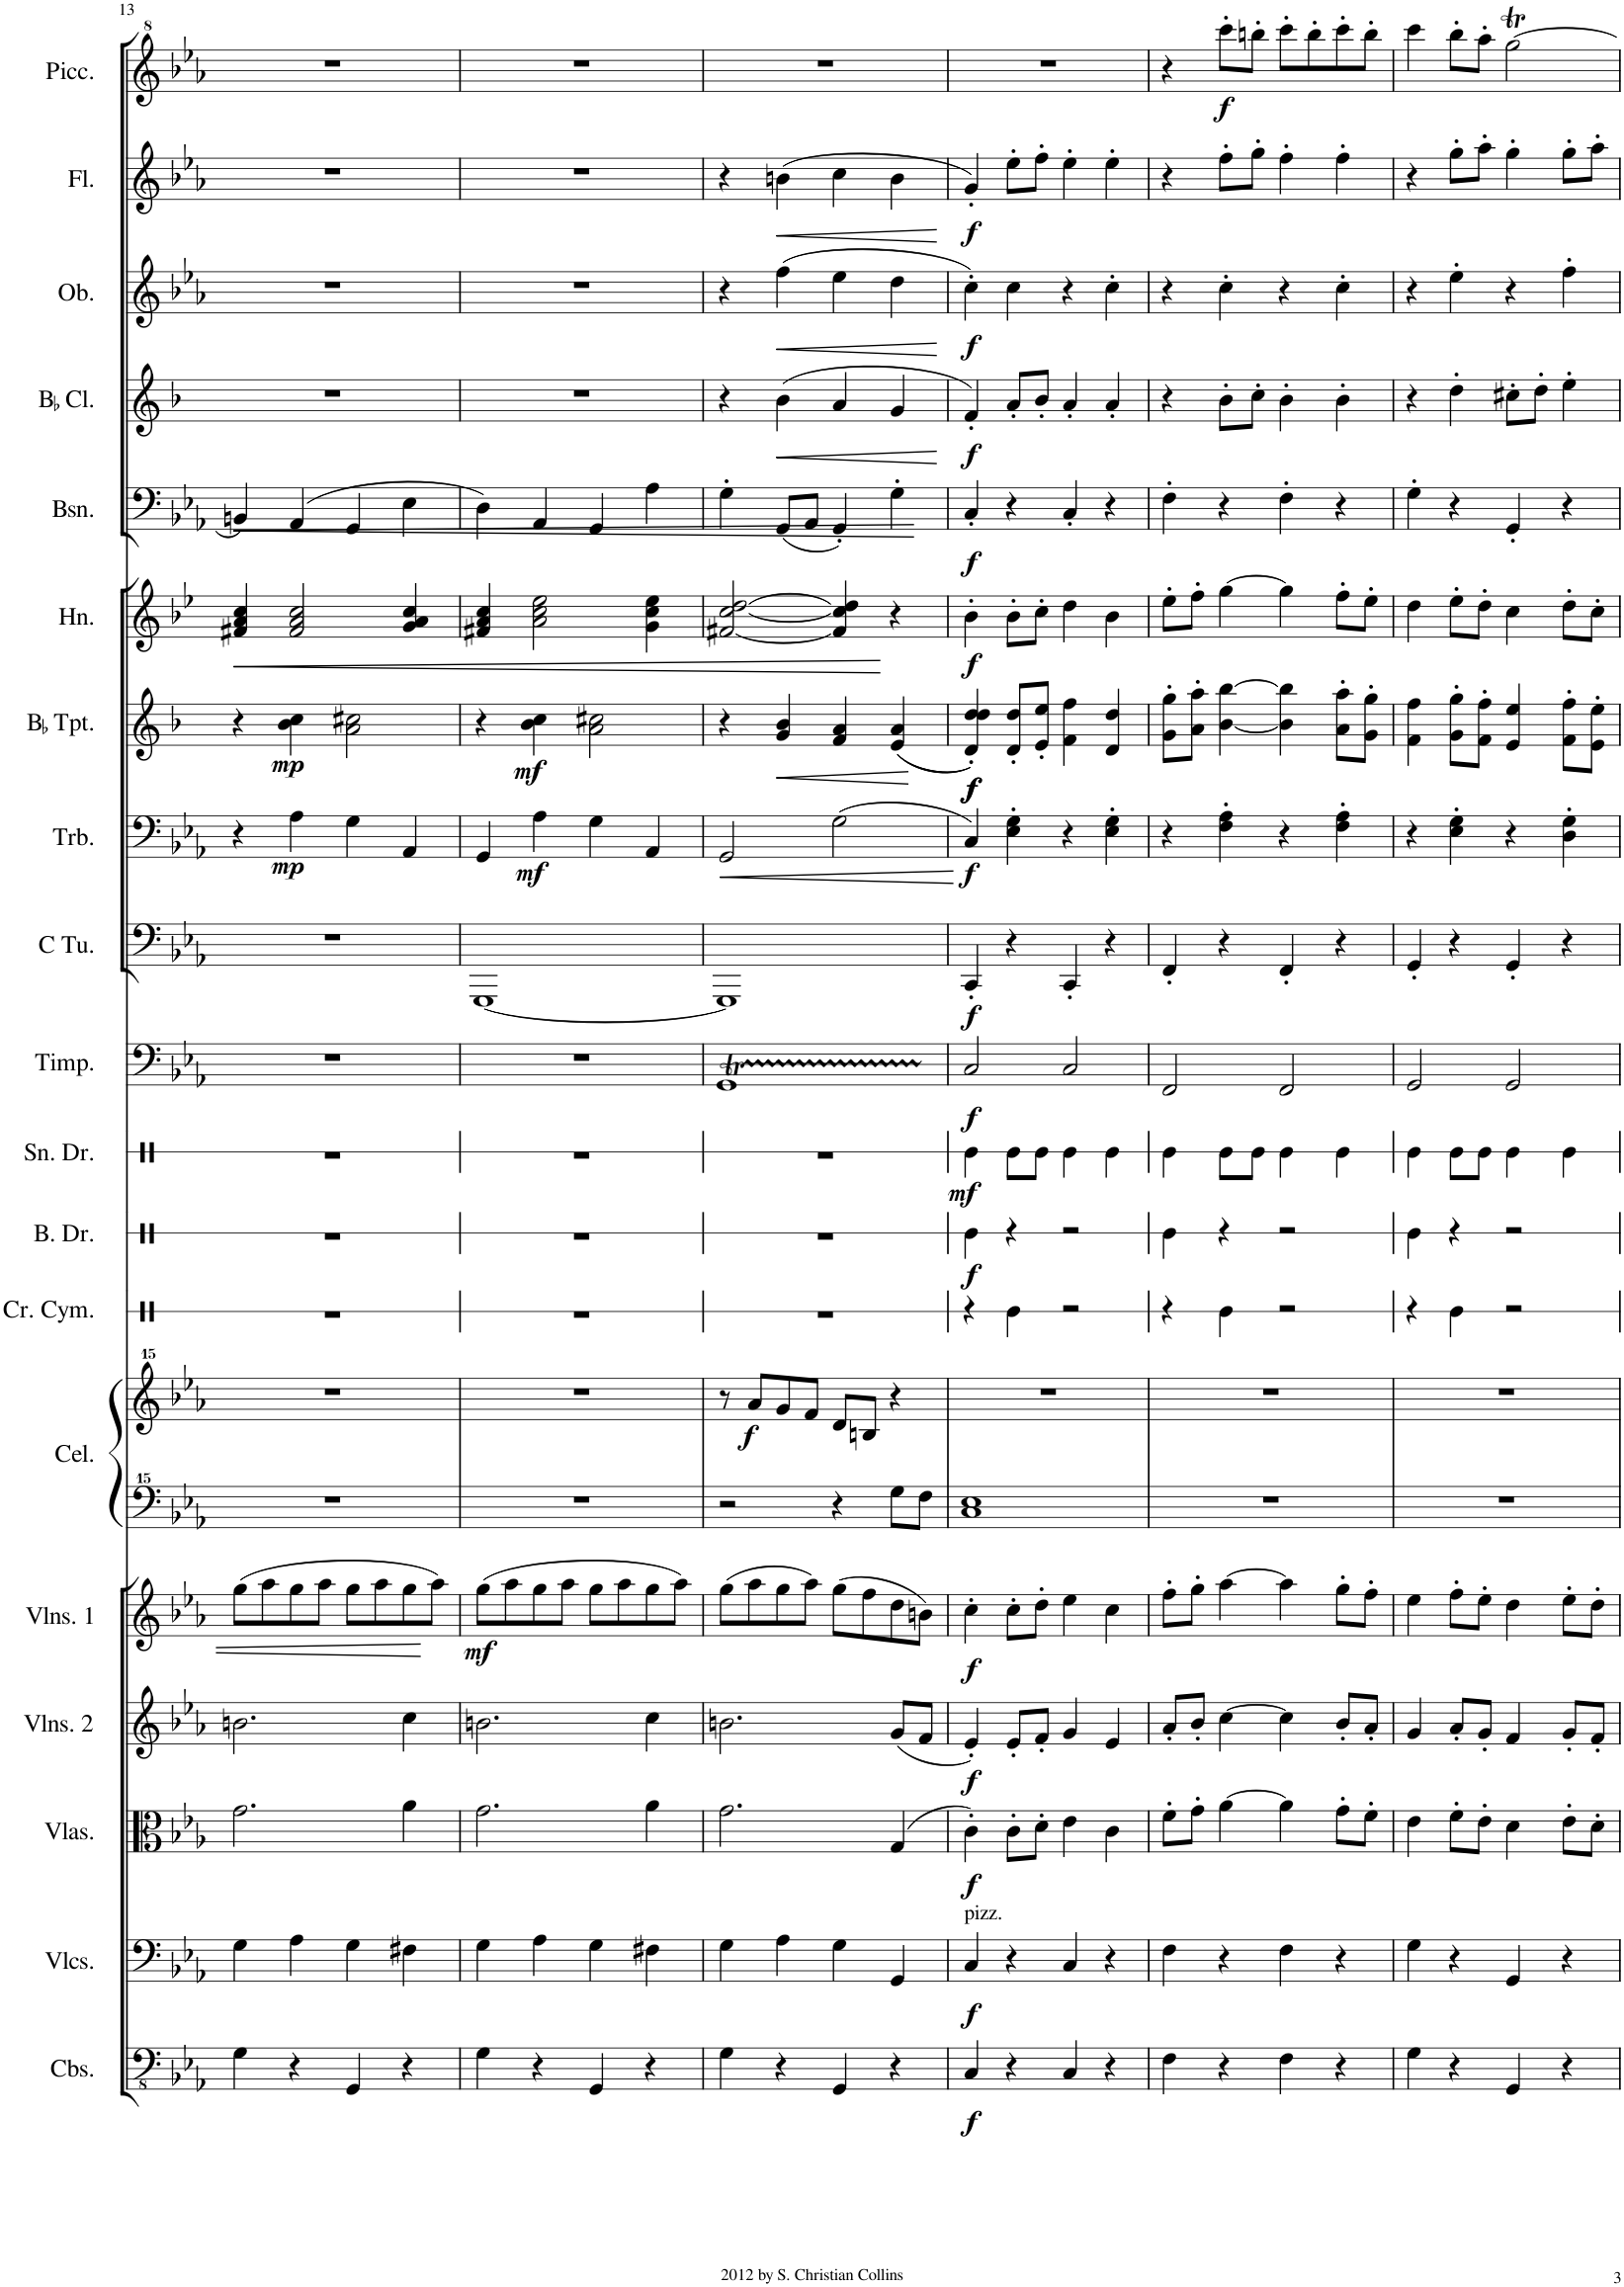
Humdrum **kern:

**kern	**dynam	**kern	**dynam	**kern	**dynam	**kern	**dynam	**kern	**dynam	**kern	**kern	**dynam	**kern	**dynam	**kern	**dynam	**kern	**dynam	**kern	**dynam	**kern	**dynam	**kern	**dynam	**kern	**dynam	**kern	**dynam	**kern	**dynam	**kern	**dynam
*part16	*part16	*part15	*part15	*part14	*part14	*part13	*part13	*part12	*part12	*part11	*part11	*part11	*part10	*part10	*part9	*part9	*part8	*part8	*part7	*part7	*part6	*part6	*part5	*part5	*part4	*part4	*part3	*part3	*part2	*part2	*part1	*part1
*staff17	*staff17	*staff16	*staff16	*staff15	*staff15	*staff14	*staff14	*staff13	*staff13	*staff12	*staff11	*staff11/12	*staff10	*staff10	*staff9	*staff9	*staff8	*staff8	*staff7	*staff7	*staff6	*staff6	*staff5	*staff5	*staff4	*staff4	*staff3	*staff3	*staff2	*staff2	*staff1	*staff1
*I"Contrabasses	*	*I"Violoncellos	*	*I"Violas	*	*I"Violins 2	*	*I"Violins 1	*	*I"Celesta	*	*	*I"Timpani	*	*I"C Tuba	*	*I"Trombone	*	*I"BaccidentalFlat Trumpet	*	*I"Horn	*	*I"Bassoon	*	*I"BaccidentalFlat Clarinet	*	*I"Oboe	*	*I"Flute	*	*I"Piccolo	*
*I'Cbs.	*	*I'Vlcs.	*	*I'Vlas.	*	*I'Vlns. 2	*	*I'Vlns. 1	*	*I'Cel.	*	*	*I'Timp.	*	*I'C Tu.	*	*I'Trb.	*	*I'BaccidentalFlat Tpt.	*	*I'Hn.	*	*I'Bsn.	*	*I'BaccidentalFlat Cl.	*	*I'Ob.	*	*I'Fl.	*	*I'Picc.	*
!!LO:PB:g=z
*clefFv4	*	*clefF4	*	*clefC3	*	*clefG2	*	*clefG2	*	*clefF^^4	*clefG^^2	*	*clefF4	*	*clefF4	*	*clefF4	*	*clefG2	*	*clefG2	*	*clefF4	*	*clefG2	*	*clefG2	*	*clefG2	*	*clefG^2	*
*	*	*	*	*	*	*	*	*	*	*	*	*	*	*	*	*	*	*	*Trd1c2	*	*Trd4c7	*	*	*	*Trd1c2	*	*	*	*	*	*Trd-7c-12	*
*k[b-e-a-]	*	*k[b-e-a-]	*	*k[b-e-a-]	*	*k[b-e-a-]	*	*k[b-e-a-]	*	*k[b-e-a-]	*k[b-e-a-]	*	*k[b-e-a-]	*	*k[b-e-a-]	*	*k[b-e-a-]	*	*k[b-]	*	*k[b-e-]	*	*k[b-e-a-]	*	*k[b-]	*	*k[b-e-a-]	*	*k[b-e-a-]	*	*k[b-e-a-]	*
*M4/4	*	*M4/4	*	*M4/4	*	*M4/4	*	*M4/4	*	*M4/4	*M4/4	*	*M4/4	*	*M4/4	*	*M4/4	*	*M4/4	*	*M4/4	*	*M4/4	*	*M4/4	*	*M4/4	*	*M4/4	*	*M4/4	*
=13	=13	=13	=13	=13	=13	=13	=13	=13	=13	=13	=13	=13	=13	=13	=13	=13	=13	=13	=13	=13	=13	=13	=13	=13	=13	=13	=13	=13	=13	=13	=13	=13
!	!	!	!	!	!	!	!	!	!	!	!	!	!	!	!	!	!	!	!	!	!	!LO:HP:b	!	!LO:HP:b	!	!	!	!	!	!	!	!
4GG\	.	4G\	.	2.g\	.	2.bn\	.	(8gg\L	.	1r	1r	.	1r	.	1r	.	4r	.	4r	.	4f#X/ 4a/ 4cc/	<	4BBn/	<	1r	.	1r	.	1r	.	1r	.
.	.	.	.	.	.	.	.	8aa-\	.	.	.	.	.	.	.	.	.	.	.	.	.	.	.	.	.	.	.	.	.	.	.	.
!	!	!	!	!	!	!	!	!	!	!	!	!	!	!	!	!	!	!LO:DY:b	!	!LO:DY:b	!	!	!	!	!	!	!	!	!	!	!	!
4r	.	4A-\	.	.	.	.	.	8gg\	.	.	.	.	.	.	.	.	4A-\	mp	4b-\ 4cc\	mp	2f#/ 2a/ 2cc/	.	(4AA-/	.	.	.	.	.	.	.	.	.
.	.	.	.	.	.	.	.	8aa-\J	.	.	.	.	.	.	.	.	.	.	.	.	.	.	.	.	.	.	.	.	.	.	.	.
4GGG/	.	4G\	.	.	.	.	.	8gg\L	.	.	.	.	.	.	.	.	4G\	.	2a\ 2cc#X\	.	.	.	4GG/	.	.	.	.	.	.	.	.	.
.	.	.	.	.	.	.	.	8aa-\	.	.	.	.	.	.	.	.	.	.	.	.	.	.	.	.	.	.	.	.	.	.	.	.
4r	.	4F#X\	.	4a-\	.	4cc\	.	8gg\	.	.	.	.	.	.	.	.	4AA-/	.	.	.	4g/ 4a/ 4cc/	.	4E-\	.	.	.	.	.	.	.	.	.
.	.	.	.	.	.	.	.	8aa-\J)	.	.	.	.	.	.	.	.	.	.	.	.	.	.	.	.	.	.	.	.	.	.	.	.
=14	=14	=14	=14	=14	=14	=14	=14	=14	=14	=14	=14	=14	=14	=14	=14	=14	=14	=14	=14	=14	=14	=14	=14	=14	=14	=14	=14	=14	=14	=14	=14	=14
!	!	!	!	!	!	!	!	!	!LO:DY:b	!	!	!	!	!	!	!	!	!	!	!	!	!	!	!	!	!	!	!	!	!	!	!
4GG\	.	4G\	.	2.g\	.	2.bn\	.	(8gg\L	mf	1r	1r	.	1r	.	[1GGG	.	4GG/	.	4r	.	4f#X/ 4a/ 4cc/	.	4D\)	.	1r	.	1r	.	1r	.	1r	.
.	.	.	.	.	.	.	.	8aa-\	.	.	.	.	.	.	.	.	.	.	.	.	.	.	.	.	.	.	.	.	.	.	.	.
!	!	!	!	!	!	!	!	!	!	!	!	!	!	!	!	!	!	!LO:DY:b	!	!LO:DY:b	!	!	!	!	!	!	!	!	!	!	!	!
4r	.	4A-\	.	.	.	.	.	8gg\	.	.	.	.	.	.	.	.	4A-\	mf	4b-\ 4cc\	mf	2a\ 2cc\ 2ee-\	.	4AA-/	.	.	.	.	.	.	.	.	.
.	.	.	.	.	.	.	.	8aa-\J	.	.	.	.	.	.	.	.	.	.	.	.	.	.	.	.	.	.	.	.	.	.	.	.
4GGG/	.	4G\	.	.	.	.	.	8gg\L	.	.	.	.	.	.	.	.	4G\	.	2a\ 2cc#X\	.	.	.	4GG/	.	.	.	.	.	.	.	.	.
.	.	.	.	.	.	.	.	8aa-\	.	.	.	.	.	.	.	.	.	.	.	.	.	.	.	.	.	.	.	.	.	.	.	.
4r	.	4F#X\	.	4a-\	.	4cc\	.	8gg\	.	.	.	.	.	.	.	.	4AA-/	.	.	.	4g\ 4cc\ 4ee-\	.	4A-\	.	.	.	.	.	.	.	.	.
.	.	.	.	.	.	.	.	8aa-\J)	.	.	.	.	.	.	.	.	.	.	.	.	.	.	.	.	.	.	.	.	.	.	.	.
=15	=15	=15	=15	=15	=15	=15	=15	=15	=15	=15	=15	=15	=15	=15	=15	=15	=15	=15	=15	=15	=15	=15	=15	=15	=15	=15	=15	=15	=15	=15	=15	=15
!	!	!	!	!	!	!	!	!	!	!	!	!	!	!	!	!	!	!LO:HP:b	!	!	!	!	!	!	!	!	!	!	!	!	!	!
4GG\	.	4G\	.	2.g\	.	2.bn\	.	(8gg\L	.	2r	8r	.	1GGt	.	1GGG]	.	2GG/	<	4r	.	[2f#X/ [2cc/ [2dd/	.	4G'\	.	4r	.	4r	.	4r	.	1r	.
!	!	!	!	!	!	!	!	!	!	!	!	!LO:DY:b	!	!	!	!	!	!	!	!	!	!	!	!	!	!	!	!	!	!	!	!
.	.	.	.	.	.	.	.	8aa-\	.	.	8aaa-/L	f	.	.	.	.	.	.	.	.	.	.	.	.	.	.	.	.	.	.	.	.
!	!	!	!	!	!	!	!	!	!	!	!	!	!	!	!	!	!	!	!	!LO:HP:b	!	!	!	!	!	!LO:HP:b	!	!LO:HP:b	!	!LO:HP:b	!	!
4r	.	4A-\	.	.	.	.	.	8gg\	.	.	8ggg/	.	.	.	.	.	.	.	4g/ 4b-/	<	.	.	(8GG/L	.	(4b-\	<	(4ff\	<	(4bn\	<	.	.
.	.	.	.	.	.	.	.	8aa-\J)	.	.	8fff/J	.	.	.	.	.	.	.	.	.	.	.	8AA-/J	.	.	.	.	.	.	.	.	.
4GGG/	.	4G\	.	.	.	.	.	(8gg\L	.	4r	8ddd/L	.	.	.	.	.	(2G\	.	4f/ 4a/	.	4f#/] 4cc/] 4dd/]	.	4GG'/)	.	4a/	.	4ee-\	.	4cc\	.	.	.
.	.	.	.	.	.	.	.	8ff\	.	.	8bbn/J	.	.	.	.	.	.	.	.	.	.	.	.	.	.	.	.	.	.	.	.	.
4r	.	4GG/	.	(4G/	.	(8g/L	.	8dd\	.	8gg\L	4r	.	.	.	.	.	.	.	((4e/ 4a/	[	4r	[	4G'\	[	4g/	.	4dd\	.	4b\	.	.	.
.	.	.	.	.	.	8f/J	.	8bn\J)	.	8ff\J	.	.	.	.	.	.	.	.	.	.	.	.	.	.	.	.	.	.	.	.	.	.
.	.	.	.	.	.	.	.	.	.	.	.	.	.	.	.	.	.	[	.	.	.	.	.	.	.	[	.	[	.	[	.	.
=16	=16	=16	=16	=16	=16	=16	=16	=16	=16	=16	=16	=16	=16	=16	=16	=16	=16	=16	=16	=16	=16	=16	=16	=16	=16	=16	=16	=16	=16	=16	=16	=16
!	!	!LO:TX:a:t=pizz.	!	!	!	!	!	!	!	!	!	!	!	!	!	!	!	!	!	!	!	!	!	!	!	!	!	!	!	!	!	!
!	!LO:DY:b	!	!LO:DY:b	!	!LO:DY:b	!	!LO:DY:b	!	!LO:DY:b	!	!	!	!	!LO:DY:b	!	!LO:DY:b	!	!LO:DY:b	!	!LO:DY:b	!	!	!	!	!	!	!	!	!	!	!	!
!	!	!	!	!	!	!	!	!	!	!	!	!	!	!	!	!	!	!	!	!LO:DY:n=1:b	!	!	!	!	!	!	!	!	!	!	!	!
!	!	!	!	!	!	!	!	!	!	!	!	!	!	!	!	!	!	!	!	!LO:DY:n=2:b	!	!LO:DY:b	!	!LO:DY:b	!	!LO:DY:b	!	!LO:DY:b	!	!LO:DY:b	!	!
4CC/	f	4C/	f	4c'\)	f	4e-'/)	f	4cc'\	f	1cc 1ee-	1r	.	2C/	f	4CC'/	f	4C/)	f	4d/' 4dd/' 4dd/'))	f f f	4b-'\	f	4C'/	f	4f'/)	f	4cc'\)	f	4g'/)	f	1r	.
4r	.	4r	.	8c'\L	.	8e-'/L	.	8cc'\L	.	.	.	.	.	.	4r	.	4E-\' 4G\'	.	8d/' 8dd/'L	.	8b-'\L	.	4r	.	8a'/L	.	4cc\	.	8ee-'\L	.	.	.
.	.	.	.	8d'\J	.	8f'/J	.	8dd'\J	.	.	.	.	.	.	.	.	.	.	8e/' 8ee/'J	.	8cc'\J	.	.	.	8b-'/J	.	.	.	8ff'\J	.	.	.
4CC/	.	4C/	.	4e-\	.	4g/	.	4ee-\	.	.	.	.	2C/	.	4CC'/	.	4r	.	4f\ 4ff\	.	4dd\	.	4C'/	.	4a'/	.	4r	.	4ee-'\	.	.	.
4r	.	4r	.	4c\	.	4e-/	.	4cc\	.	.	.	.	.	.	4r	.	4E-\' 4G\'	.	4d/ 4dd/	.	4b-\	.	4r	.	4a'/	.	4cc'\	.	4ee-'\	.	.	.
=17	=17	=17	=17	=17	=17	=17	=17	=17	=17	=17	=17	=17	=17	=17	=17	=17	=17	=17	=17	=17	=17	=17	=17	=17	=17	=17	=17	=17	=17	=17	=17	=17
4FF\	.	4F\	.	8f'\L	.	8a-'/L	.	8ff'\L	.	1r	1r	.	2FF/	.	4FF'/	.	4r	.	8g\' 8gg\'L	.	8ee-'\L	.	4F'\	.	4r	.	4r	.	4r	.	4r	.
.	.	.	.	8g'\J	.	8b-'/J	.	8gg'\J	.	.	.	.	.	.	.	.	.	.	8a\' 8aa\'J	.	8ff'\J	.	.	.	.	.	.	.	.	.	.	.
!	!	!	!	!	!	!	!	!	!	!	!	!	!	!	!	!	!	!	!	!	!	!	!	!	!	!	!	!	!	!	!	!LO:DY:b
4r	.	4r	.	[4a-\	.	[4cc\	.	[4aa-\	.	.	.	.	.	.	4r	.	4F\' 4A-\'	.	[4b-\ [4bb-\	.	[4gg\	.	4r	.	8b-'\L	.	4cc'\	.	8ff'\L	.	8cccc'\L	f
.	.	.	.	.	.	.	.	.	.	.	.	.	.	.	.	.	.	.	.	.	.	.	.	.	8cc'\J	.	.	.	8gg'\J	.	8bbbn'\J	.
4FF\	.	4F\	.	4a-\]	.	4cc\]	.	4aa-\]	.	.	.	.	2FF/	.	4FF'/	.	4r	.	4b-\] 4bb-\]	.	4gg\]	.	4F'\	.	4b-'\	.	4r	.	4ff'\	.	8cccc'\L	.
.	.	.	.	.	.	.	.	.	.	.	.	.	.	.	.	.	.	.	.	.	.	.	.	.	.	.	.	.	.	.	8bbb'\	.
4r	.	4r	.	8g'\L	.	8b-'/L	.	8gg'\L	.	.	.	.	.	.	4r	.	4F\' 4A-\'	.	8a\' 8aa\'L	.	8ff'\L	.	4r	.	4b-'\	.	4cc'\	.	4ff'\	.	8cccc'\	.
.	.	.	.	8f'\J	.	8a-'/J	.	8ff'\J	.	.	.	.	.	.	.	.	.	.	8g\' 8gg\'J	.	8ee-'\J	.	.	.	.	.	.	.	.	.	8bbb'\J	.
=18	=18	=18	=18	=18	=18	=18	=18	=18	=18	=18	=18	=18	=18	=18	=18	=18	=18	=18	=18	=18	=18	=18	=18	=18	=18	=18	=18	=18	=18	=18	=18	=18
4GG\	.	4G\	.	4e-\	.	4g/	.	4ee-\	.	1r	1r	.	2GG/	.	4GG'/	.	4r	.	4f\ 4ff\	.	4dd\	.	4G'\	.	4r	.	4r	.	4r	.	4cccc\	.
4r	.	4r	.	8f'\L	.	8a-'/L	.	8ff'\L	.	.	.	.	.	.	4r	.	4E-\' 4G\'	.	8g\' 8gg\'L	.	8ee-'\L	.	4r	.	4dd'\	.	4ee-'\	.	8gg'\L	.	8bbb-'\L	.
.	.	.	.	8e-'\J	.	8g'/J	.	8ee-'\J	.	.	.	.	.	.	.	.	.	.	8f\' 8ff\'J	.	8dd'\J	.	.	.	.	.	.	.	8aa-'\J	.	8aaa-'\J	.
4GGG/	.	4GG/	.	4d\	.	4f/	.	4dd\	.	.	.	.	2GG/	.	4GG'/	.	4r	.	4e/ 4ee/	.	4cc\	.	4GG'/	.	8cc#X'\L	.	4r	.	4gg'\	.	[2gggt\	.
.	.	.	.	.	.	.	.	.	.	.	.	.	.	.	.	.	.	.	.	.	.	.	.	.	8dd'\J	.	.	.	.	.	.	.
4r	.	4r	.	8e-'\L	.	8g'/L	.	8ee-'\L	.	.	.	.	.	.	4r	.	4D\' 4G\'	.	8f\' 8ff\'L	.	8dd'\L	.	4r	.	4ee'\	.	4ff'\	.	8gg'\L	.	.	.
.	.	.	.	8d'\J	.	8f'/J	.	8dd'\J	.	.	.	.	.	.	.	.	.	.	8e\' 8ee\'J	.	8cc'\J	.	.	.	.	.	.	.	8aa-'\J	.	.	.
=	=	=	=	=	=	=	=	=	=	=	=	=	=	=	=	=	=	=	=	=	=	=	=	=	=	=	=	=	=	=	=	=
*-	*-	*-	*-	*-	*-	*-	*-	*-	*-	*-	*-	*-	*-	*-	*-	*-	*-	*-	*-	*-	*-	*-	*-	*-	*-	*-	*-	*-	*-	*-	*-	*-
